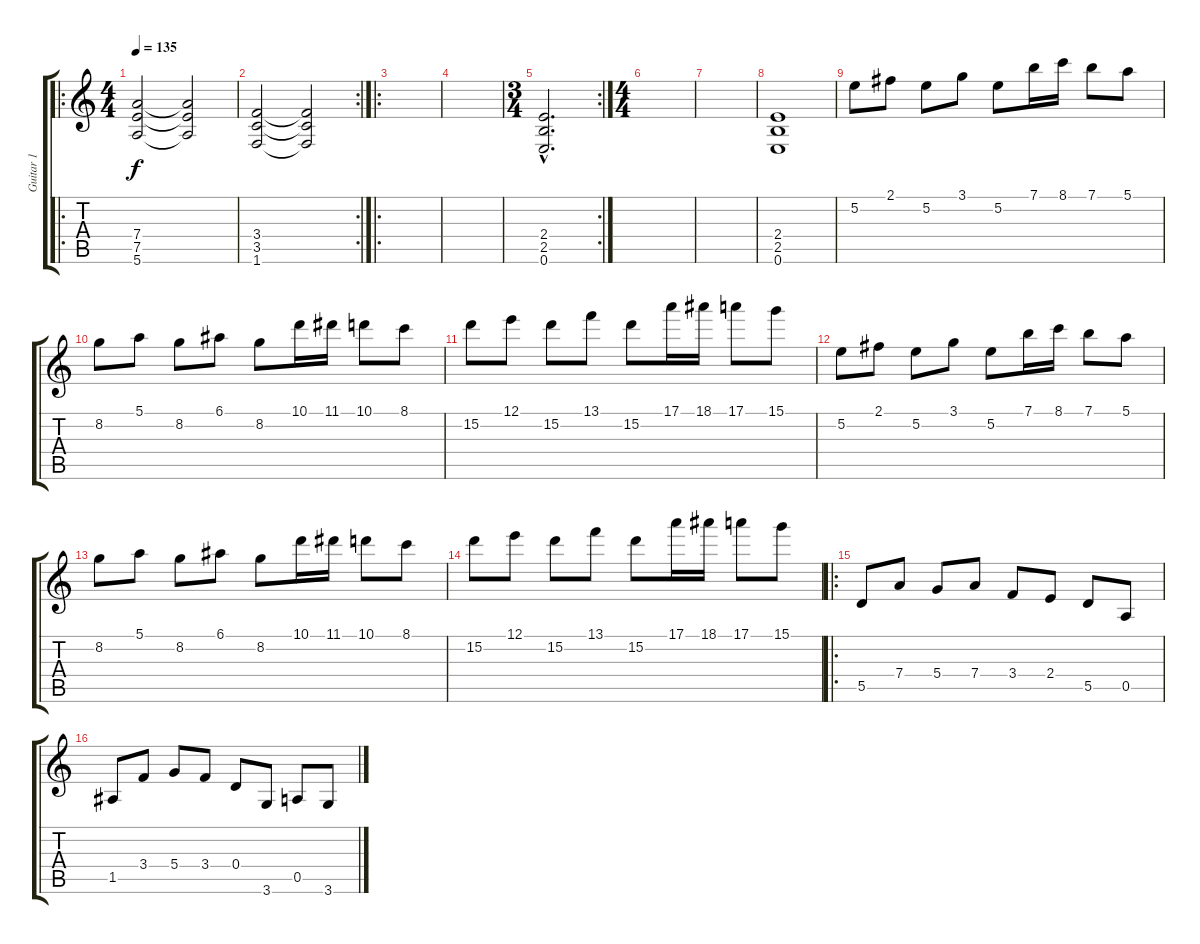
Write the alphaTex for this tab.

\track ("Guitar 1" "Guitar 1") {instrument distortionguitar}
\staff {score tabs}
\tuning (E4 B3 G3 D3 A2 E2) {hide}
\ro
\ts (4 4)
\tempo 135
\clef g2
\ks c
(7.4 7.5 5.6).2{dy f} (7.4{t} 7.5{t} 5.6{t}).2 |
\rc 2
(3.4 3.5 1.6).2 (3.4{t} 3.5{t} 1.6{t}).2 |
\ro
|
|
\rc 2
\ts (3 4)
(2.4{hac} 2.5{hac} 0.6{hac}).2{d} |
\ts (4 4)
|
|
(2.4 2.5 0.6).1 |
5.2.8 2.1.8 5.2.8 3.1.8 5.2.8 7.1.16 8.1.16 7.1.8 5.1.8 |
8.2.8 5.1.8 8.2.8 6.1.8 8.2.8 10.1.16 11.1.16 10.1.8 8.1.8 |
15.2.8 12.1.8 15.2.8 13.1.8 15.2.8 17.1.16 18.1.16 17.1.8 15.1.8 |
5.2.8 2.1.8 5.2.8 3.1.8 5.2.8 7.1.16 8.1.16 7.1.8 5.1.8 |
8.2.8 5.1.8 8.2.8 6.1.8 8.2.8 10.1.16 11.1.16 10.1.8 8.1.8 |
15.2.8 12.1.8 15.2.8 13.1.8 15.2.8 17.1.16 18.1.16 17.1.8 15.1.8 |
\ro
5.5.8 7.4.8 5.4.8 7.4.8 3.4.8 2.4.8 5.5.8 0.5.8 |
1.5.8 3.4.8 5.4.8 3.4.8 0.4.8 3.6.8 0.5.8 3.6.8
